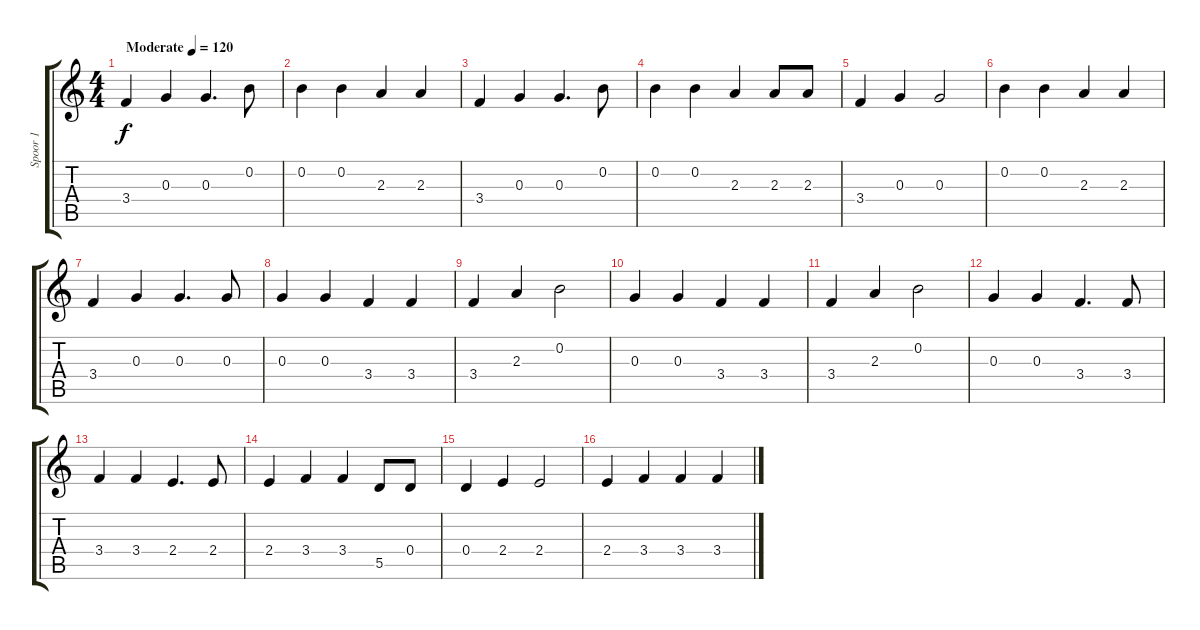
\track ("Spoor 1" "Spoor 1") {instrument fretlessbass}
\staff {score tabs}
\tuning (E4 B3 G3 D3 A2 E2) {hide}
\ts (4 4)
\tempo (120 "Moderate")
\clef g2
\ks c
3.4.4{dy f instrument fretlessbass} 0.3.4 0.3.4{d} 0.2.8 |
0.2.4 0.2.4 2.3.4 2.3.4 |
3.4.4 0.3.4 0.3.4{d} 0.2.8 |
0.2.4 0.2.4 2.3.4 2.3.8 2.3.8 |
3.4.4 0.3.4 0.3.2 |
0.2.4 0.2.4 2.3.4 2.3.4 |
3.4.4 0.3.4 0.3.4{d} 0.3.8 |
0.3.4 0.3.4 3.4.4 3.4.4 |
3.4.4 2.3.4 0.2.2 |
0.3.4 0.3.4 3.4.4 3.4.4 |
3.4.4 2.3.4 0.2.2 |
0.3.4 0.3.4 3.4.4{d} 3.4.8 |
3.4.4 3.4.4 2.4.4{d} 2.4.8 |
2.4.4 3.4.4 3.4.4 5.5.8 0.4.8 |
0.4.4 2.4.4 2.4.2 |
2.4.4 3.4.4 3.4.4 3.4.4
